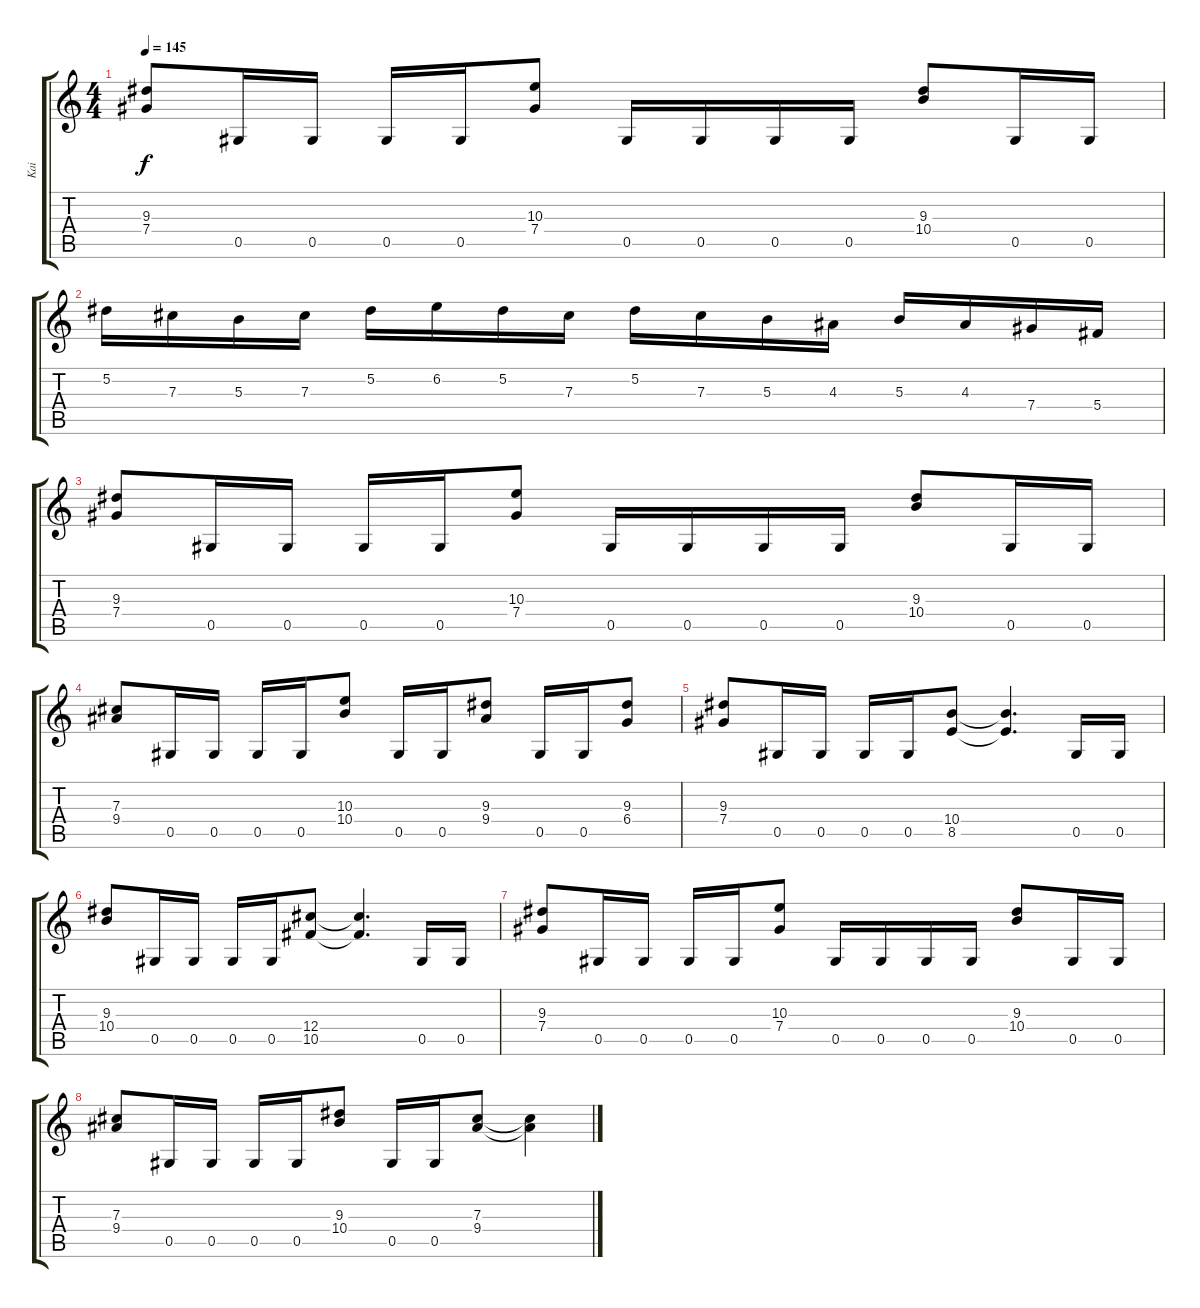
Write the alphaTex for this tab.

\track ("Kai" "Kai") {instrument distortionguitar}
\staff {score tabs}
\tuning (Eb4 Bb3 Gb3 Db3 Ab2 Eb2) {hide}
\ts (4 4)
\tempo 145
\clef g2
\ks c
(9.3 7.4).8{dy f} 0.5.16 0.5.16 0.5.16 0.5.16 (10.3 7.4).8 0.5.16 0.5.16 0.5.16 0.5.16 (9.3 10.4).8 0.5.16 0.5.16 |
5.2.16 7.3.16 5.3.16 7.3.16 5.2.16 6.2.16 5.2.16 7.3.16 5.2.16 7.3.16 5.3.16 4.3.16 5.3.16 4.3.16 7.4.16 5.4.16 |
(9.3 7.4).8 0.5.16 0.5.16 0.5.16 0.5.16 (10.3 7.4).8 0.5.16 0.5.16 0.5.16 0.5.16 (9.3 10.4).8 0.5.16 0.5.16 |
(7.3 9.4).8 0.5.16 0.5.16 0.5.16 0.5.16 (10.3 10.4).8 0.5.16 0.5.16 (9.3 9.4).8 0.5.16 0.5.16 (9.3 6.4).8 |
(9.3 7.4).8 0.5.16 0.5.16 0.5.16 0.5.16 (10.4 8.5).8 (10.4{t} 8.5{t}).4{d} 0.5.16 0.5.16 |
(9.3 10.4).8 0.5.16 0.5.16 0.5.16 0.5.16 (12.4 10.5).8 (12.4{t} 10.5{t}).4{d} 0.5.16 0.5.16 |
(9.3 7.4).8 0.5.16 0.5.16 0.5.16 0.5.16 (10.3 7.4).8 0.5.16 0.5.16 0.5.16 0.5.16 (9.3 10.4).8 0.5.16 0.5.16 |
(7.3 9.4).8 0.5.16 0.5.16 0.5.16 0.5.16 (9.3 10.4).8 0.5.16 0.5.16 (7.3 9.4).8 (7.3{t} 9.4{t}).4
